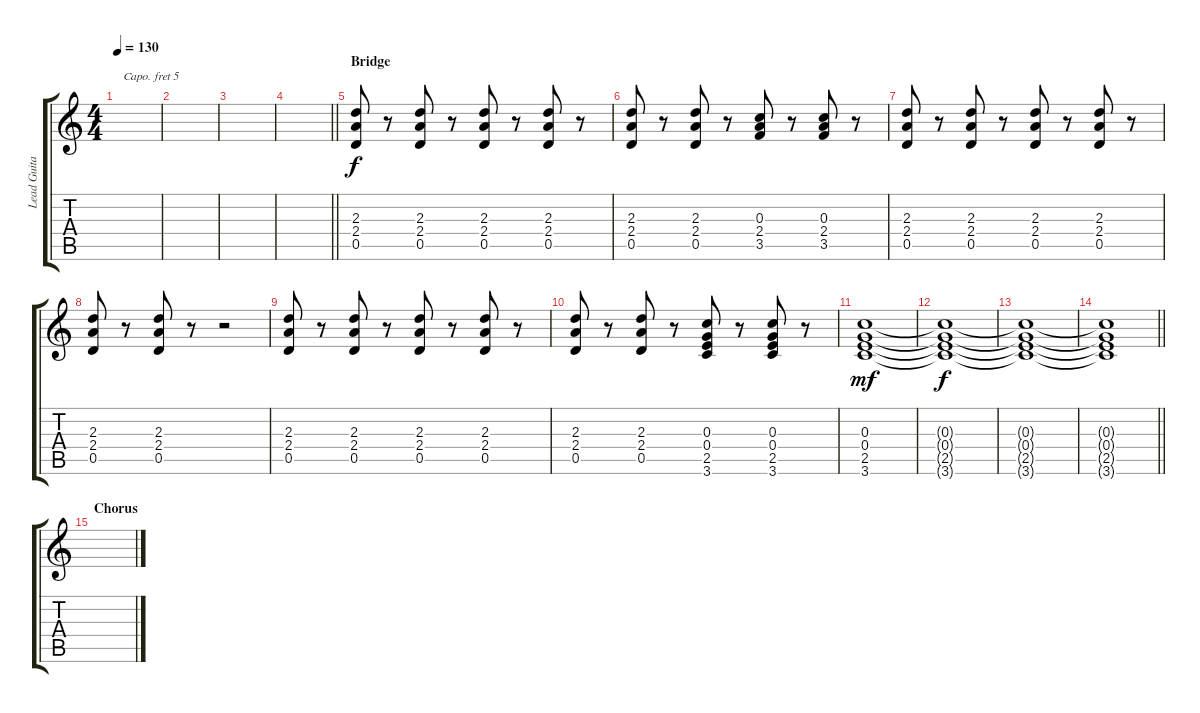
\track ("Lead Guitar IV" "Lead Guita") {instrument distortionguitar}
\staff {score tabs}
\capo 5
\tuning (E4 B3 G3 D3 A2 E2) {hide}
\ts (4 4)
\tempo 130
\clef g2
\ks c
|
|
|
\barLineRight lightlight
|
\section ("" "Bridge")
(2.3 2.4 0.5).8 r.8 (2.3 2.4 0.5).8 r.8 (2.3 2.4 0.5).8 r.8 (2.3 2.4 0.5).8 r.8 |
(2.3 2.4 0.5).8 r.8 (2.3 2.4 0.5).8 r.8 (0.3 2.4 3.5).8 r.8 (0.3 2.4 3.5).8 r.8 |
(2.3 2.4 0.5).8 r.8 (2.3 2.4 0.5).8 r.8 (2.3 2.4 0.5).8 r.8 (2.3 2.4 0.5).8 r.8 |
(2.3 2.4 0.5).8 r.8 (2.3 2.4 0.5).8 r.8 r.2 |
(2.3 2.4 0.5).8 r.8 (2.3 2.4 0.5).8 r.8 (2.3 2.4 0.5).8 r.8 (2.3 2.4 0.5).8 r.8 |
(2.3 2.4 0.5).8 r.8 (2.3 2.4 0.5).8{dy f} r.8 (0.3 0.4 2.5 3.6).8 r.8 (0.3 0.4 2.5 3.6).8 r.8 |
(0.3 0.4 2.5 3.6).1{dy mf} |
(0.3{t} 0.4{t} 2.5{t} 3.6{t}).1{dy f} |
(0.3{t} 0.4{t} 2.5{t} 3.6{t}).1 |
\barLineRight lightlight
(0.3{t} 0.4{t} 2.5{t} 3.6{t}).1 |
\section ("" "Chorus")
